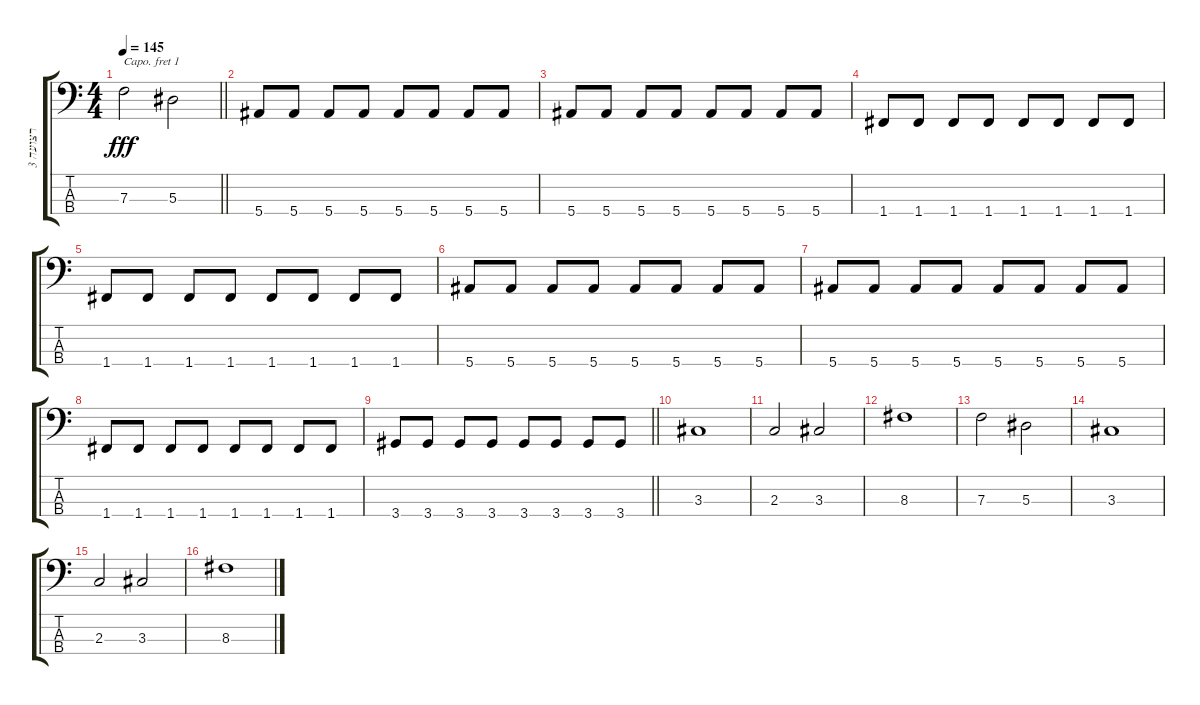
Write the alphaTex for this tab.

\track ("רצועה 3" "רצועה 3") {instrument electricbassfinger}
\staff {score tabs}
\capo 1
\tuning (G2 D2 A1 E1) {hide}
\ts (4 4)
\tempo 145
\clef f4
\barLineRight lightlight
\ks c
7.3.2{dy fff} 5.3.2 |
5.4.8 5.4.8 5.4.8 5.4.8 5.4.8 5.4.8 5.4.8 5.4.8 |
5.4.8 5.4.8 5.4.8 5.4.8 5.4.8 5.4.8 5.4.8 5.4.8 |
1.4.8 1.4.8 1.4.8 1.4.8 1.4.8 1.4.8 1.4.8 1.4.8 |
1.4.8 1.4.8 1.4.8 1.4.8 1.4.8 1.4.8 1.4.8 1.4.8 |
5.4.8 5.4.8 5.4.8 5.4.8 5.4.8 5.4.8 5.4.8 5.4.8 |
5.4.8 5.4.8 5.4.8 5.4.8 5.4.8 5.4.8 5.4.8 5.4.8 |
1.4.8 1.4.8 1.4.8 1.4.8 1.4.8 1.4.8 1.4.8 1.4.8 |
\barLineRight lightlight
3.4.8 3.4.8 3.4.8 3.4.8 3.4.8 3.4.8 3.4.8 3.4.8 |
3.3.1{volume 14} |
2.3.2 3.3.2 |
8.3.1 |
7.3.2 5.3.2 |
3.3.1 |
2.3.2 3.3.2 |
8.3.1
